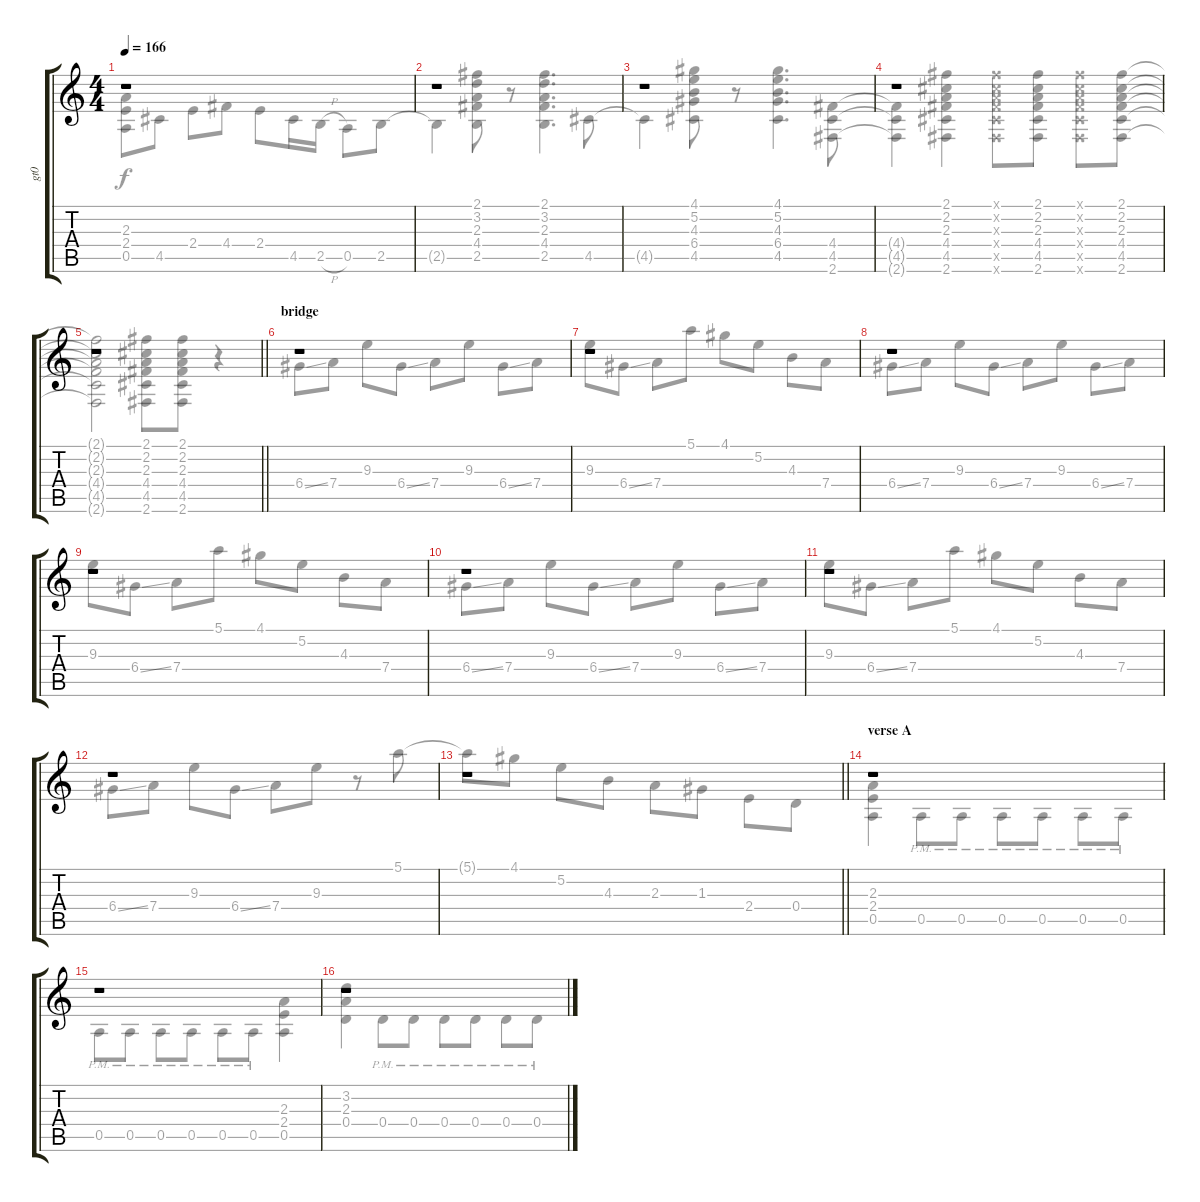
\track ("gt0" "gt0") {instrument overdrivenguitar}
\staff {score tabs}
\tuning (E4 B3 G3 D3 A2 E2) {hide}
\voice
\ts (4 4)
\tempo 166
\clef g2
\ks c
r.1{dy f} |
r.1 |
r.1 |
r.1 |
\barLineRight lightlight
r.1 |
\section ("" "bridge")
r.1 |
r.1 |
r.1 |
r.1 |
r.1 |
r.1 |
r.1 |
\barLineRight lightlight
r.1 |
\section ("" "verse A")
r.1 |
r.1 |
r.1
\voice
\clef g2
\ottava regular
\simile none
\ks c
(2.3{t} 2.4{t} 0.5{t}).8{dy f} 4.5.8 2.4.8 4.4.8 2.4.8 4.5.16 2.5{h}.16 0.5.8 2.5.8 |
2.5{t}.4 (2.1 3.2 2.3 4.4 2.5).8 r.8 (2.1 3.2 2.3 4.4 2.5).4{d} 4.5.8 |
4.5{t}.4 (4.1 5.2 4.3 6.4 4.5).8 r.8 (4.1 5.2 4.3 6.4 4.5).4{d} (4.4 4.5 2.6).8 |
(4.4{t} 4.5{t} 2.6{t}).4 (2.1 2.2 2.3 4.4 4.5 2.6).4 (2.1{x} 2.2{x} 2.3{x} 4.4{x} 4.5{x} 2.6{x}).8 (2.1 2.2 2.3 4.4 4.5 2.6).8 (2.1{x} 2.2{x} 2.3{x} 4.4{x} 4.5{x} 2.6{x}).8 (2.1 2.2 2.3 4.4 4.5 2.6).8 |
\barLineRight lightlight
(2.1{t} 2.2{t} 2.3{t} 4.4{t} 4.5{t} 2.6{t}).2 (2.1 2.2 2.3 4.4 4.5 2.6).8 (2.1 2.2 2.3 4.4 4.5 2.6).8 r.4 |
6.4{ss}.8 7.4.8 9.3.8 6.4{ss}.8 7.4.8 9.3.8 6.4{ss}.8 7.4.8 |
9.3.8 6.4{ss}.8 7.4.8 5.1.8 4.1.8 5.2.8 4.3.8 7.4.8 |
6.4{ss}.8 7.4.8 9.3.8 6.4{ss}.8 7.4.8 9.3.8 6.4{ss}.8 7.4.8 |
9.3.8 6.4{ss}.8 7.4.8 5.1.8 4.1.8 5.2.8 4.3.8 7.4.8 |
6.4{ss}.8 7.4.8 9.3.8 6.4{ss}.8 7.4.8 9.3.8 6.4{ss}.8 7.4.8 |
9.3.8 6.4{ss}.8 7.4.8 5.1.8 4.1.8 5.2.8 4.3.8 7.4.8 |
6.4{ss}.8 7.4.8 9.3.8 6.4{ss}.8 7.4.8 9.3.8 r.8 5.1.8 |
\barLineRight lightlight
5.1{t}.8 4.1.8 5.2.8 4.3.8 2.3.8 1.3.8 2.4.8 0.4.8 |
(2.3 2.4 0.5).4 0.5{pm}.8 0.5{pm}.8 0.5{pm}.8 0.5{pm}.8 0.5{pm}.8 0.5{pm}.8 |
0.5{pm}.8 0.5{pm}.8 0.5{pm}.8 0.5{pm}.8 0.5{pm}.8 0.5{pm}.8 (2.3 2.4 0.5).4 |
(3.2 2.3 0.4).4 0.4{pm}.8 0.4{pm}.8 0.4{pm}.8 0.4{pm}.8 0.4{pm}.8 0.4{pm}.8
